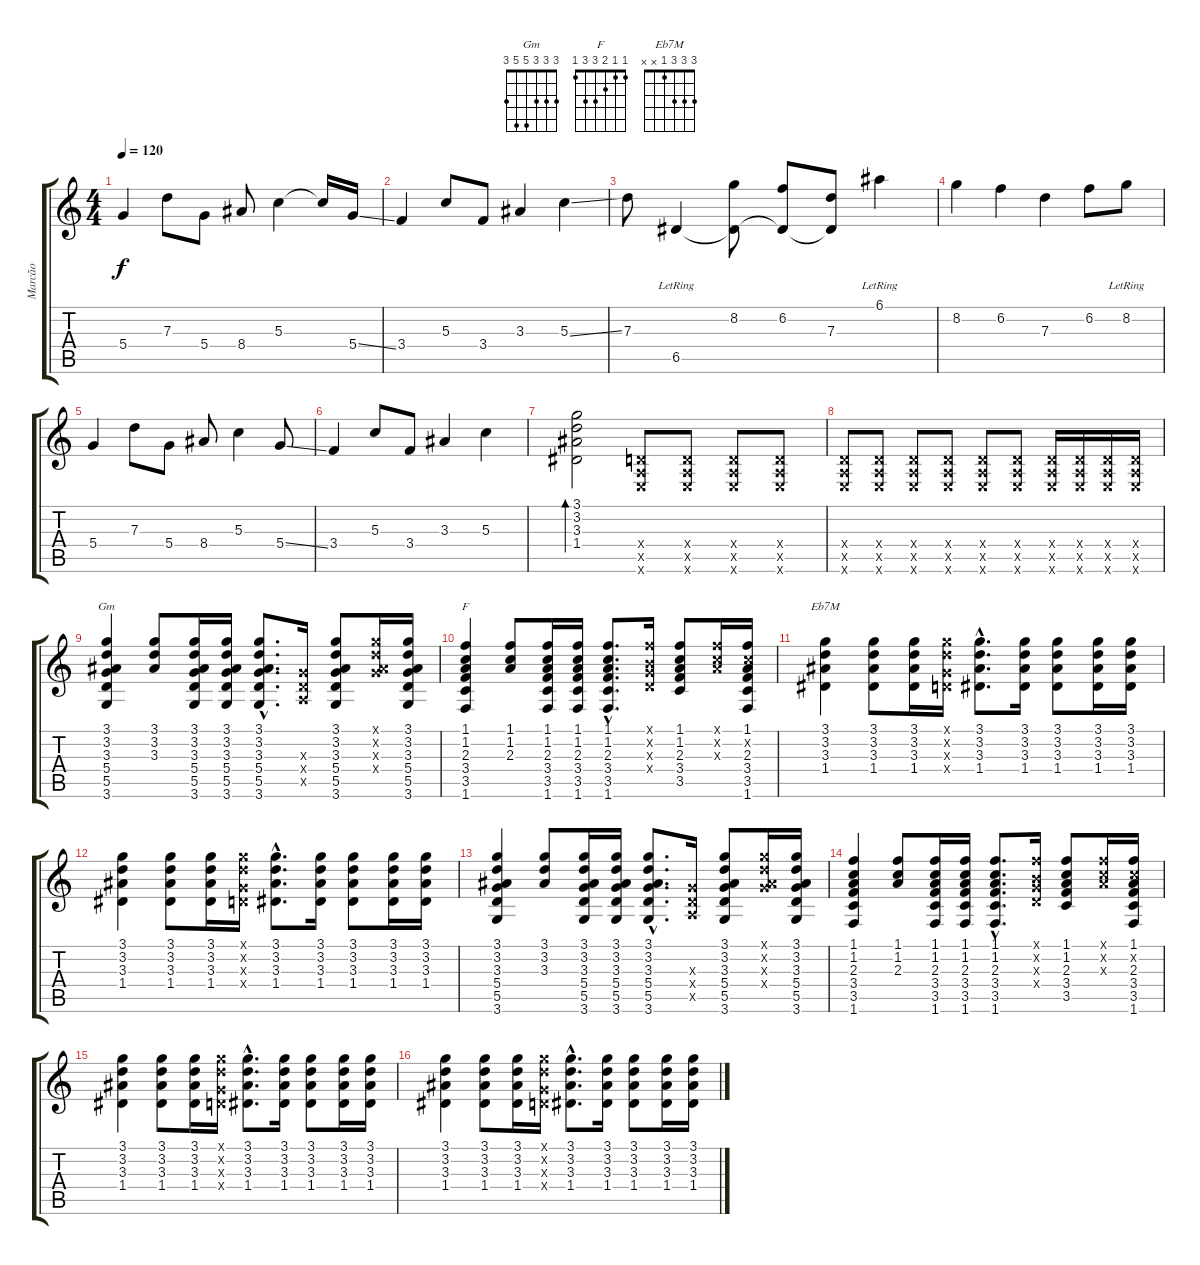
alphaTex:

\track ("Marcão" "Marcão") {instrument distortionguitar}
\staff {score tabs}
\tuning (E4 B3 G3 D3 A2 E2) {hide}
\chord ("Gm" 3 3 3 5 5 3)
\chord ("F" 1 1 2 3 3 1)
\chord ("Eb7M" 3 3 3 1 x x)
\ts (4 4)
\tempo 120
\clef g2
\ks c
5.4.4{dy f instrument distortionguitar} 7.3.8 5.4.8 8.4.8 5.3.4 5.3{t}.16 5.4{ss}.16 |
3.4.4 5.3.8 3.4.8 3.3.4 5.3{ss}.4 |
7.3.8 6.5{lr}.4 (8.2 6.5{t}).8 (6.2 6.5{t}).8 (7.3 6.5{t}).8 6.1{lr}.4 |
8.2.4 6.2.4 7.3.4 6.2.8 8.2{lr}.8 |
5.4.4 7.3.8 5.4.8 8.4.8 5.3.4 5.4{ss}.8 |
3.4.4 5.3.8 3.4.8 3.3.4 5.3.4 |
(3.1 3.2 3.3 1.4).2{bd 480} (0.4{x} 0.5{x} 0.6{x}).8 (0.4{x} 0.5{x} 0.6{x}).8 (0.4{x} 0.5{x} 0.6{x}).8 (0.4{x} 0.5{x} 0.6{x}).8 |
(0.4{x} 0.5{x} 0.6{x}).8 (0.4{x} 0.5{x} 0.6{x}).8 (0.4{x} 0.5{x} 0.6{x}).8 (0.4{x} 0.5{x} 0.6{x}).8 (0.4{x} 0.5{x} 0.6{x}).8 (0.4{x} 0.5{x} 0.6{x}).8 (0.4{x} 0.5{x} 0.6{x}).16 (0.4{x} 0.5{x} 0.6{x}).16 (0.4{x} 0.5{x} 0.6{x}).16 (0.4{x} 0.5{x} 0.6{x}).16 |
(3.1 3.2 3.3 5.4 5.5 3.6).4{ch "Gm"} (3.1 3.2 3.3).8 (3.1 3.2 3.3 5.4 5.5 3.6).16 (3.1 3.2 3.3 5.4 5.5 3.6).16 (3.1{hac} 3.2{hac} 3.3{hac} 5.4{hac} 5.5{hac} 3.6{hac}).8{d} (0.3{x} 0.4{x} 0.5{x}).16 (3.1 3.2 3.3 5.4 5.5 3.6).8 (3.1{x} 3.2{x} 3.3{x} 5.4{x}).16 (3.1 3.2 3.3 5.4 5.5 3.6).16 |
(1.1 1.2 2.3 3.4 3.5 1.6).4{ch "F"} (1.1 1.2 2.3).8 (1.1 1.2 2.3 3.4 3.5 1.6).16 (1.1 1.2 2.3 3.4 3.5 1.6).16 (1.1{hac} 1.2{hac} 2.3{hac} 3.4{hac} 3.5{hac} 1.6{hac}).8{d} (1.1{x} 0.2{x} 0.3{x} 0.4{x}).16 (1.1 1.2 2.3 3.4 3.5).8 (1.1{x} 1.2{x} 2.3{x}).16 (1.1 1.2{x} 2.3 3.4 3.5 1.6).16 |
(3.1 3.2 3.3 1.4).4{ch "Eb7M"} (3.1 3.2 3.3 1.4).8 (3.1 3.2 3.3 1.4).16 (3.1{x} 3.2{x} 0.3{x} 0.4{x}).16 (3.1{hac} 3.2{hac} 3.3{hac} 1.4{hac}).8{d} (3.1 3.2 3.3 1.4).16 (3.1 3.2 3.3 1.4).8 (3.1 3.2 3.3 1.4).16 (3.1 3.2 3.3 1.4).16 |
(3.1 3.2 3.3 1.4).4 (3.1 3.2 3.3 1.4).8 (3.1 3.2 3.3 1.4).16 (3.1{x} 3.2{x} 0.3{x} 0.4{x}).16 (3.1{hac} 3.2{hac} 3.3{hac} 1.4{hac}).8{d} (3.1 3.2 3.3 1.4).16 (3.1 3.2 3.3 1.4).8 (3.1 3.2 3.3 1.4).16 (3.1 3.2 3.3 1.4).16 |
(3.1 3.2 3.3 5.4 5.5 3.6).4 (3.1 3.2 3.3).8 (3.1 3.2 3.3 5.4 5.5 3.6).16 (3.1 3.2 3.3 5.4 5.5 3.6).16 (3.1{hac} 3.2{hac} 3.3{hac} 5.4{hac} 5.5{hac} 3.6{hac}).8{d} (0.3{x} 0.4{x} 0.5{x}).16 (3.1 3.2 3.3 5.4 5.5 3.6).8 (3.1{x} 3.2{x} 3.3{x} 5.4{x}).16 (3.1 3.2 3.3 5.4 5.5 3.6).16 |
(1.1 1.2 2.3 3.4 3.5 1.6).4 (1.1 1.2 2.3).8 (1.1 1.2 2.3 3.4 3.5 1.6).16 (1.1 1.2 2.3 3.4 3.5 1.6).16 (1.1{hac} 1.2{hac} 2.3{hac} 3.4{hac} 3.5{hac} 1.6{hac}).8{d} (1.1{x} 0.2{x} 0.3{x} 0.4{x}).16 (1.1 1.2 2.3 3.4 3.5).8 (1.1{x} 1.2{x} 2.3{x}).16 (1.1 1.2{x} 2.3 3.4 3.5 1.6).16 |
(3.1 3.2 3.3 1.4).4 (3.1 3.2 3.3 1.4).8 (3.1 3.2 3.3 1.4).16 (3.1{x} 3.2{x} 0.3{x} 0.4{x}).16 (3.1{hac} 3.2{hac} 3.3{hac} 1.4{hac}).8{d} (3.1 3.2 3.3 1.4).16 (3.1 3.2 3.3 1.4).8 (3.1 3.2 3.3 1.4).16 (3.1 3.2 3.3 1.4).16 |
(3.1 3.2 3.3 1.4).4 (3.1 3.2 3.3 1.4).8 (3.1 3.2 3.3 1.4).16 (3.1{x} 3.2{x} 0.3{x} 0.4{x}).16 (3.1{hac} 3.2{hac} 3.3{hac} 1.4{hac}).8{d} (3.1 3.2 3.3 1.4).16 (3.1 3.2 3.3 1.4).8 (3.1 3.2 3.3 1.4).16 (3.1 3.2 3.3 1.4).16
